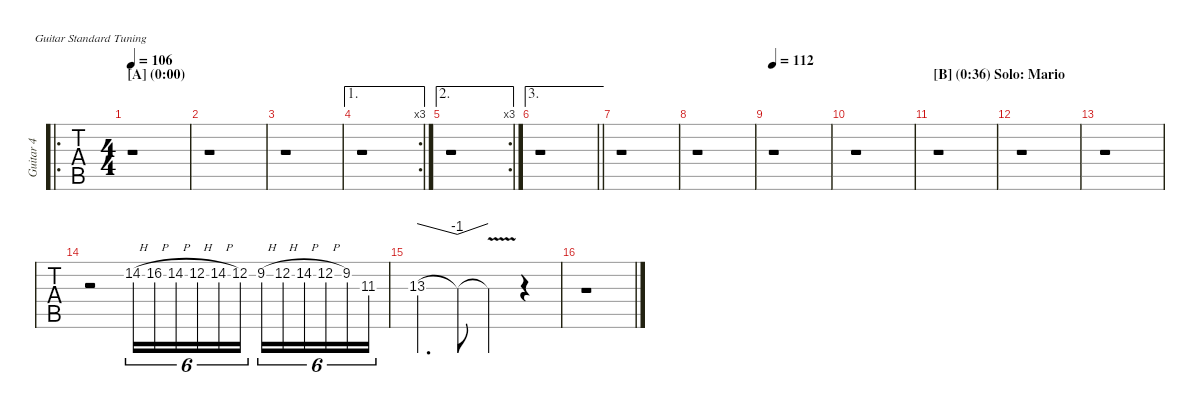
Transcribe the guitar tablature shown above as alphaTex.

\defaultSystemsLayout 4
\hideDynamics
\bracketExtendMode nobrackets
\multiTrackTrackNamePolicy allsystems
\firstSystemTrackNameMode fullname
\otherSystemsTrackNameMode fullname
\otherSystemsTrackNameOrientation horizontal
\track ("Guitar 4" "Guitar 4") {instrument overdrivenguitar}
\staff {tabs}
\tuning (E4 B3 G3 D3 A2 E2)
\ro
\ts (4 4)
\section ("A" "(0:00)")
\scale
0.997717
\tempo 106
\accidentals auto
\clef g2
\ottava regular
\simile none
\ks c
r.1{dy mf instrument distortionguitar} |
\scale
1.00228 r.1 |
\scale
1.00046 r.1 |
\ae 1
\rc 3
\scale
0.999543 r.1 |
\ae 2
\rc 3
\scale
1.00059 r.1 |
\ae 3
\scale
0.999415
\barLineRight lightlight
r.1 |
\scale
0.69278 r.1 |
\scale
0.648329 r.1 |
\beaming (8 2 2 2 2)
\scale
0.660867
\tempo 112
r.1 |
\scale
1.99802 r.1 |
\section ("B" "(0:36) Solo: Mario")
\scale
1.00066 r.1 |
\scale
0.999336 r.1 |
\scale
0.999728 r.1 |
\scale
1.00027 r.2{instrument acousticguitarsteel} 14.2{h acc #}.16{tu (6 4)} 16.2{h acc #}.16{tu (6 4)} 14.2{h acc #}.16{tu (6 4)} 12.2{h}.16{tu (6 4)} 14.2{h acc #}.16{tu (6 4)} 12.2.16{tu (6 4)} 9.2{h acc #}.16{tu (6 4)} 12.2{h}.16{tu (6 4)} 14.2{h acc #}.16{tu (6 4)} 12.2{h}.16{tu (6 4)} 9.2{acc #}.16{tu (6 4)} 11.3{acc #}.16{tu (6 4)} |
\scale
0.998438 13.3{acc #}.4{d tbe (dive default 38.4 0 59.4 -4)} 13.3{t acc #}.8{tbe (dive default 0 -4 11.4 0)} 13.3{v t acc #}.4 r.4 |
\scale
1.00156 r.1
